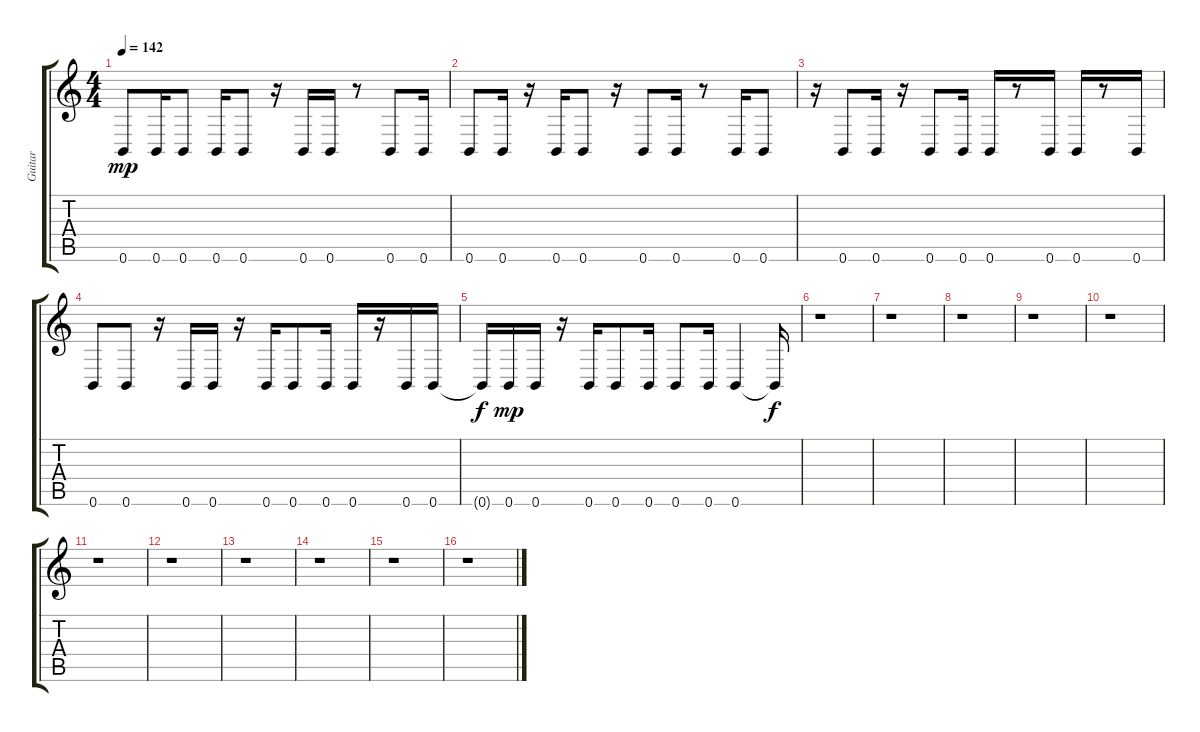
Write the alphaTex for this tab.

\track ("Guitar" "Guitar") {instrument distortionguitar}
\staff {score tabs}
\tuning (Db4 Ab3 E3 B2 Gb2 B1) {hide}
\ts (4 4)
\tempo 142
\clef g2
\ks c
0.6.8{dy mp} 0.6.16 0.6.8 0.6.16 0.6.8 r.16 0.6.16 0.6.16 r.8 0.6.8 0.6.16 |
0.6.8 0.6.16 r.16 0.6.16 0.6.8 r.16 0.6.8 0.6.16 r.8 0.6.16 0.6.8 |
r.16 0.6.8 0.6.16 r.16 0.6.8 0.6.16 0.6.16 r.8 0.6.16 0.6.16 r.8 0.6.16 |
0.6.8 0.6.8 r.16 0.6.16 0.6.16 r.16 0.6.16 0.6.8 0.6.16 0.6.16 r.16 0.6.16 0.6.16 |
0.6{t}.16{dy f} 0.6.16{dy mp} 0.6.16 r.16 0.6.16 0.6.8 0.6.16 0.6.8 0.6.16 0.6.4 0.6{t}.16{dy f} |
r.1 |
r.1 |
r.1 |
r.1 |
r.1 |
r.1 |
r.1 |
r.1 |
r.1 |
r.1 |
r.1
